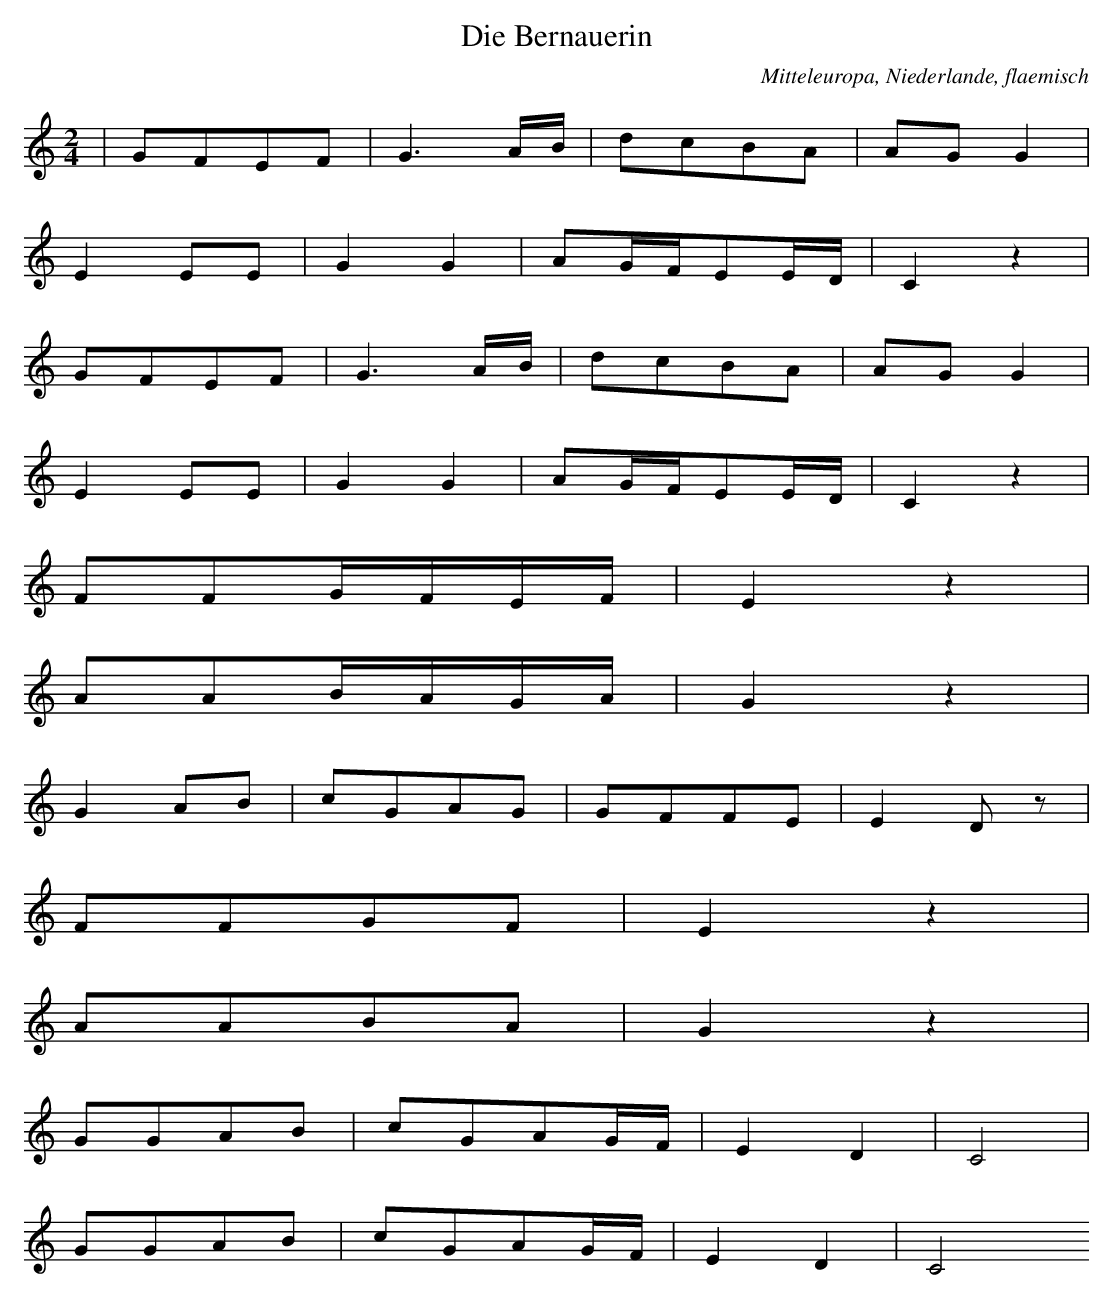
X:1
T: Die Bernauerin
O: Mitteleuropa, Niederlande, flaemisch
M: 2/4
L: 1/16
K: C
 | G2F2E2F2 | G6AB | d2c2B2A2 | A2G2G4 |
E4E2E2 | G4G4 | A2GFE2ED | C4z4 |
G2F2E2F2 | G6AB | d2c2B2A2 | A2G2G4 |
E4E2E2 | G4G4 | A2GFE2ED | C4z4 |
F2F2GFEF | E4z4 |
A2A2BAGA | G4z4 |
G4A2B2 | c2G2A2G2 | G2F2F2E2 | E4D2z2 |
F2F2G2F2 | E4z4 |
A2A2B2A2 | G4z4 |
G2G2A2B2 | c2G2A2GF | E4D4 | C8 |
G2G2A2B2 | c2G2A2GF | E4D4 | C8
